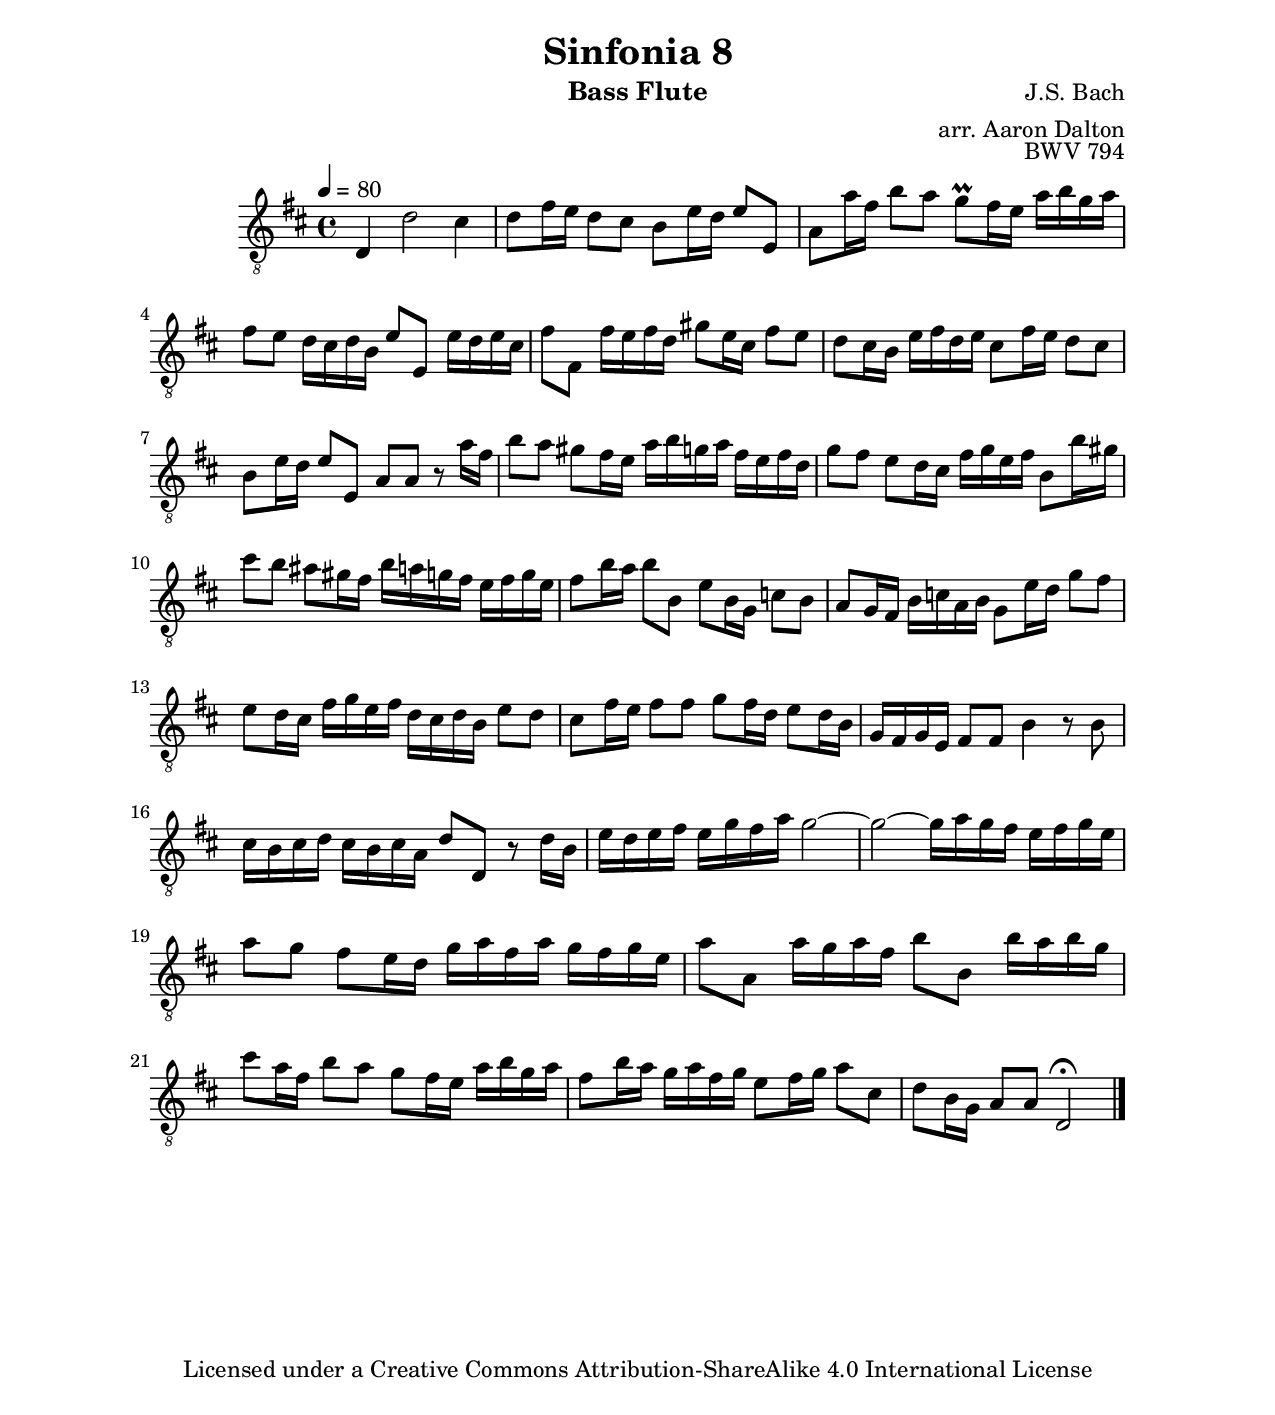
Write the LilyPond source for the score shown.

\version "2.18.2"

threeNotes = \transpose c a \relative c, {
    \time 4/4
    \key f \major
    \tempo 4 = 80
    \clef "treble_8"
  % bars 1-4
  f4 f'2 e4 |
  f8 a16 g f8 e d g16 f g8 g, |
  c c'16 a d8 c bes\prall a16 g c d bes c |
  a8 g f16 e f d g8 g, g'16 f g e |

  % bars 5-8
  a8 a, a'16 g a f b8 g16 e a8 g |
  f e16 d g a f g e8 a16 g f8 e |
  d g16 f g8 g, c c r c'16 a |
   d8[ c]  b[ a16 g] c d bes c a g a f |

  % bars 9-12
   bes8[ a]  g[ f16 e] a bes g a d,8 d'16 b |
   e8[ d]  cis[ b16 a] d c bes a g a bes g |
  a8 d16 c d8 d, g d16 bes ees8 d |
  c8 bes16 a d ees c d bes8 g'16 f bes8 a |

  % bars 13-16
  g f16 e a bes g a f e f d g8 f |
  e8 a16 g a8 a bes a16 f g8 f16 d |
  bes a bes g a8 a d4 r8 d |
  e16 d e f e d e c f8 f, r f'16 d |

  % bars 17-20
  g f g a g bes a c bes2 ~ |
  bes ~ bes16 c bes a g a bes g |
   c8[ bes]  a[ g16 f] bes c a c bes a bes g |
  c8 c, c'16 bes c a d8 d, d'16 c d bes |

  % bars 21-23
  e8 c16 a d8 c bes a16 g c d bes c |
  a8 d16 c bes c a bes g8 a16 bes c8 e, |
  f d16 bes c8 c f,2\fermata \bar "|."
}


\paper {
  #(set-paper-size "letter")
  top-margin = 1\in
  bottom-margin = 1\in
  left-margin = 1\in
  right-margin = 1\in
}

\header {
    instrument = "Bass Flute"
    title = "Sinfonia 8"
    opus = "BWV 794"
    composer = "J.S. Bach"
    arranger = "arr. Aaron Dalton"
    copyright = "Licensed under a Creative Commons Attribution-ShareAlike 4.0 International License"
}

{
    \set Score.skipBars = ##t
    \threeNotes
}